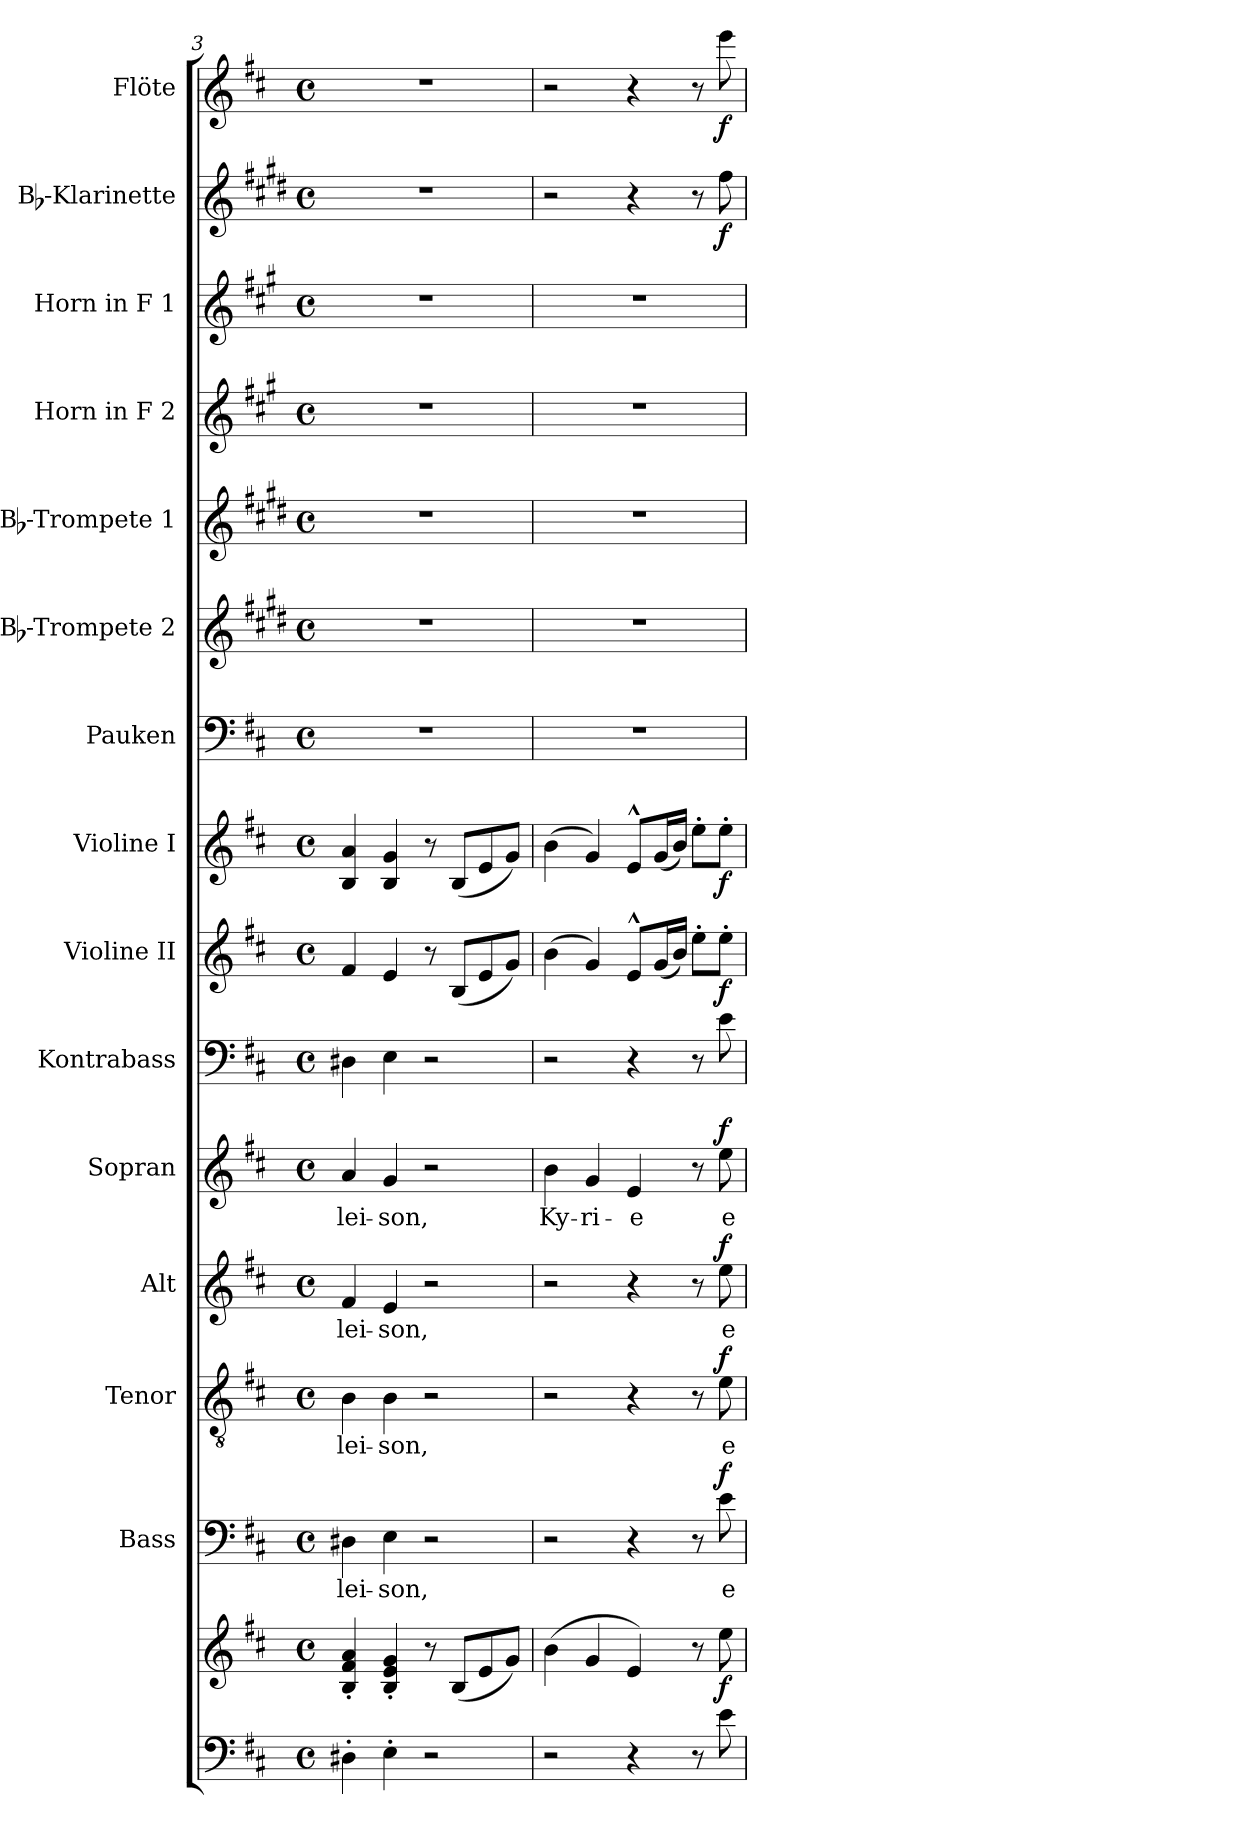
**kern	**kern	**dynam	**kern	**text	**dynam	**kern	**text	**dynam	**kern	**text	**dynam	**kern	**text	**dynam	**kern	**kern	**dynam	**kern	**dynam	**kern	**kern	**kern	**kern	**kern	**kern	**dynam	**kern	**dynam
*part15	*part15	*part15	*part14	*part14	*part14	*part13	*part13	*part13	*part12	*part12	*part12	*part11	*part11	*part11	*part10	*part9	*part9	*part8	*part8	*part7	*part6	*part5	*part4	*part3	*part2	*part2	*part1	*part1
*staff16	*staff15	*staff15/16	*staff14	*staff14	*staff14	*staff13	*staff13	*staff13	*staff12	*staff12	*staff12	*staff11	*staff11	*staff11	*staff10	*staff9	*staff9	*staff8	*staff8	*staff7	*staff6	*staff5	*staff4	*staff3	*staff2	*staff2	*staff1	*staff1
*	*	*	*I"Bass	*	*	*I"Tenor	*	*	*I"Alt	*	*	*I"Sopran	*	*	*I"Kontrabass	*I"Violine II	*	*I"Violine I	*	*I"Pauken	*I"Bb-Trompete 2	*I"Bb-Trompete 1	*I"Horn in F 2	*I"Horn in F 1	*I"Bb-Klarinette	*	*I"Flöte	*
*	*	*	*I'B.	*	*	*I'T.	*	*	*I'A.	*	*	*I'S.	*	*	*I'Kb.	*I'Vl. II	*	*I'Vl. I	*	*I'Pk.	*I'Bb Trp. 2	*I'Bb Trp. 1	*	*	*I'Bb Kl.	*	*I'Fl.	*
*clefF4	*clefG2	*	*clefF4	*	*	*clefGv2	*	*	*clefG2	*	*	*clefG2	*	*	*clefF4	*clefG2	*	*clefG2	*	*clefF4	*clefG2	*clefG2	*clefG2	*clefG2	*clefG2	*	*clefG2	*
*	*	*	*	*	*	*	*	*	*	*	*	*	*	*	*ITrd7c12	*	*	*	*	*	*ITrd1c2	*ITrd1c2	*ITrd4c7	*ITrd4c7	*ITrd1c2	*	*	*
*k[f#c#]	*k[f#c#]	*	*k[f#c#]	*	*	*k[f#c#]	*	*	*k[f#c#]	*	*	*k[f#c#]	*	*	*k[f#c#]	*k[f#c#]	*	*k[f#c#]	*	*k[f#c#]	*k[f#c#]	*k[f#c#]	*k[f#c#]	*k[f#c#]	*k[f#c#]	*	*k[f#c#]	*
*D:	*D:	*	*D:	*	*	*D:	*	*	*D:	*	*	*D:	*	*	*D:	*D:	*	*D:	*	*D:	*D:	*D:	*D:	*D:	*D:	*	*D:	*
*M4/4	*M4/4	*	*M4/4	*	*	*M4/4	*	*	*M4/4	*	*	*M4/4	*	*	*M4/4	*M4/4	*	*M4/4	*	*M4/4	*M4/4	*M4/4	*M4/4	*M4/4	*M4/4	*	*M4/4	*
*met(c)	*met(c)	*	*met(c)	*	*	*met(c)	*	*	*met(c)	*	*	*met(c)	*	*	*met(c)	*met(c)	*	*met(c)	*	*met(c)	*met(c)	*met(c)	*met(c)	*met(c)	*met(c)	*	*met(c)	*
=3	=3	=3	=3	=3	=3	=3	=3	=3	=3	=3	=3	=3	=3	=3	=3	=3	=3	=3	=3	=3	=3	=3	=3	=3	=3	=3	=3	=3
!	!	!	!	!LO:LY:b	!	!	!LO:LY:b	!	!	!LO:LY:b	!	!	!LO:LY:b	!	!	!	!	!	!	!	!	!	!	!	!	!	!	!
4D#X'>\	4B/'< 4f#/'< 4a/'<	.	4D#X\	-lei-	.	4B\	-lei-	.	4f#/	-lei-	.	4a/	-lei-	.	4DD#X\	4f#/	.	4B/ 4a/	.	1r	1r	1r	1r	1r	1r	.	1r	.
!	!	!	!	!LO:LY:b	!	!	!LO:LY:b	!	!	!LO:LY:b	!	!	!LO:LY:b	!	!	!	!	!	!	!	!	!	!	!	!	!	!	!
4E'>\	4B/'< 4e/'< 4g/'<	.	4E\	-son,	.	4B\	-son,	.	4e/	-son,	.	4g/	-son,	.	4EE\	4e/	.	4B/ 4g/	.	.	.	.	.	.	.	.	.	.
2r	8r	.	2r	.	.	2r	.	.	2r	.	.	2r	.	.	2r	8r	.	8r	.	.	.	.	.	.	.	.	.	.
.	(<8B/L	.	.	.	.	.	.	.	.	.	.	.	.	.	.	(<8B/L	.	(<8B/L	.	.	.	.	.	.	.	.	.	.
.	8e/	.	.	.	.	.	.	.	.	.	.	.	.	.	.	8e/	.	8e/	.	.	.	.	.	.	.	.	.	.
.	8g/J)	.	.	.	.	.	.	.	.	.	.	.	.	.	.	8g/J)	.	8g/J)	.	.	.	.	.	.	.	.	.	.
=4	=4	=4	=4	=4	=4	=4	=4	=4	=4	=4	=4	=4	=4	=4	=4	=4	=4	=4	=4	=4	=4	=4	=4	=4	=4	=4	=4	=4
!	!	!	!	!	!	!	!	!	!	!	!	!	!LO:LY:b	!	!	!	!	!	!	!	!	!	!	!	!	!	!	!
2r	(>4b\	.	2r	.	.	2r	.	.	2r	.	.	4b\	Ky-	.	2r	(>4b\	.	(>4b\	.	1r	1r	1r	1r	1r	2r	.	2r	.
!	!	!	!	!	!	!	!	!	!	!	!	!	!LO:LY:b	!	!	!	!	!	!	!	!	!	!	!	!	!	!	!
.	4g/	.	.	.	.	.	.	.	.	.	.	4g/	-ri-	.	.	4g/)	.	4g/)	.	.	.	.	.	.	.	.	.	.
!	!	!	!	!	!	!	!	!	!	!	!	!	!LO:LY:b	!	!	!	!	!	!	!	!	!	!	!	!	!	!	!
4r	4e/)	.	4r	.	.	4r	.	.	4r	.	.	4e/	-e	.	4r	8e^^</L	.	8e^^</L	.	.	.	.	.	.	4r	.	4r	.
.	.	.	.	.	.	.	.	.	.	.	.	.	.	.	.	(<16g/L	.	(<16g/L	.	.	.	.	.	.	.	.	.	.
.	.	.	.	.	.	.	.	.	.	.	.	.	.	.	.	16b/JJ)	.	16b/JJ)	.	.	.	.	.	.	.	.	.	.
8r	8r	.	8r	.	.	8r	.	.	8r	.	.	8r	.	.	8r	8ee'>\L	.	8ee'>\L	.	.	.	.	.	.	8r	.	8r	.
!	!	!LO:DY:b	!	!LO:LY:b	!LO:DY:a	!	!LO:LY:b	!LO:DY:a	!	!LO:LY:b	!LO:DY:a	!	!LO:LY:b	!LO:DY:a	!	!	!LO:DY:b	!	!LO:DY:b	!	!	!	!	!	!	!LO:DY:b	!	!LO:DY:b
8e\	8ee\	f	8e\	e-	f	8e\	e-	f	8ee\	e-	f	8ee\	e-	f	8E\	8ee'>\J	f	8ee'>\J	f	.	.	.	.	.	8ee\	f	8eee\	f
=	=	=	=	=	=	=	=	=	=	=	=	=	=	=	=	=	=	=	=	=	=	=	=	=	=	=	=	=
*-	*-	*-	*-	*-	*-	*-	*-	*-	*-	*-	*-	*-	*-	*-	*-	*-	*-	*-	*-	*-	*-	*-	*-	*-	*-	*-	*-	*-
